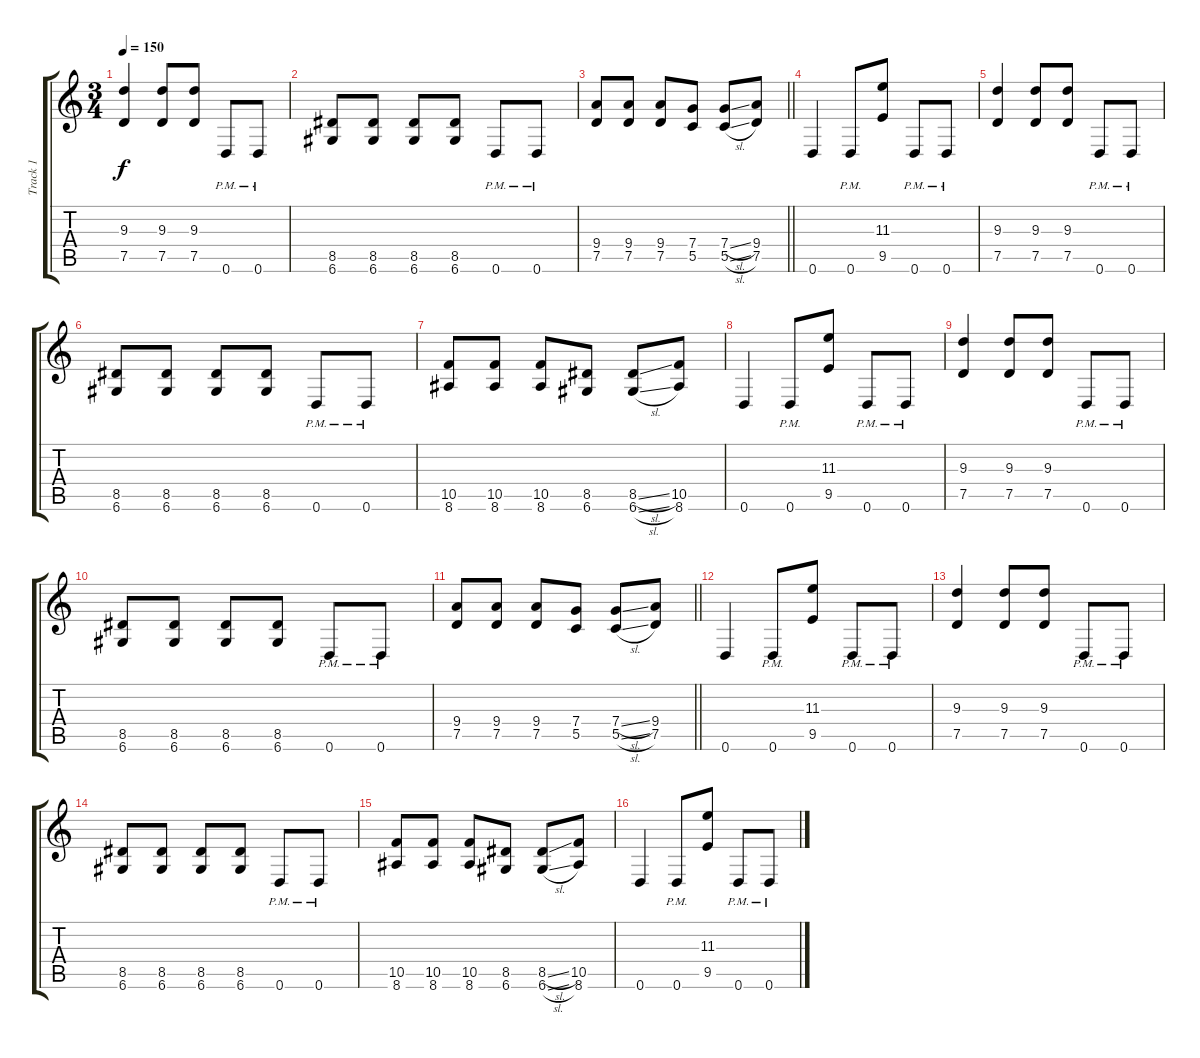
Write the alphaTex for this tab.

\track ("Track 1" "Track 1") {instrument electricguitarjazz}
\staff {score tabs}
\tuning (D4 A3 F3 C3 G2 D2) {hide}
\ts (3 4)
\tempo 150
\clef g2
\ks c
(9.3 7.5).4{dy f} (9.3 7.5).8 (9.3 7.5).8 0.6{pm}.8 0.6{pm}.8 |
(8.5 6.6).8 (8.5 6.6).8 (8.5 6.6).8 (8.5 6.6).8 0.6{pm}.8 0.6{pm}.8 |
\barLineRight lightlight
(9.4 7.5).8 (9.4 7.5).8 (9.4 7.5).8 (7.4 5.5).8 (7.4{sl} 5.5{sl}).8 (9.4 7.5).8 |
0.6.4 0.6{pm}.8 (11.3 9.5).8 0.6{pm}.8 0.6{pm}.8 |
(9.3 7.5).4 (9.3 7.5).8 (9.3 7.5).8 0.6{pm}.8 0.6{pm}.8 |
(8.5 6.6).8 (8.5 6.6).8 (8.5 6.6).8 (8.5 6.6).8 0.6{pm}.8 0.6{pm}.8 |
(10.5 8.6).8 (10.5 8.6).8 (10.5 8.6).8 (8.5 6.6).8 (8.5{sl} 6.6{sl}).8 (10.5 8.6).8 |
0.6.4 0.6{pm}.8 (11.3 9.5).8 0.6{pm}.8 0.6{pm}.8 |
(9.3 7.5).4 (9.3 7.5).8 (9.3 7.5).8 0.6{pm}.8 0.6{pm}.8 |
(8.5 6.6).8 (8.5 6.6).8 (8.5 6.6).8 (8.5 6.6).8 0.6{pm}.8 0.6{pm}.8 |
\barLineRight lightlight
(9.4 7.5).8 (9.4 7.5).8 (9.4 7.5).8 (7.4 5.5).8 (7.4{sl} 5.5{sl}).8 (9.4 7.5).8 |
0.6.4 0.6{pm}.8 (11.3 9.5).8 0.6{pm}.8 0.6{pm}.8 |
(9.3 7.5).4 (9.3 7.5).8 (9.3 7.5).8 0.6{pm}.8 0.6{pm}.8 |
(8.5 6.6).8 (8.5 6.6).8 (8.5 6.6).8 (8.5 6.6).8 0.6{pm}.8 0.6{pm}.8 |
(10.5 8.6).8 (10.5 8.6).8 (10.5 8.6).8 (8.5 6.6).8 (8.5{sl} 6.6{sl}).8 (10.5 8.6).8 |
0.6.4 0.6{pm}.8 (11.3 9.5).8 0.6{pm}.8 0.6{pm}.8
